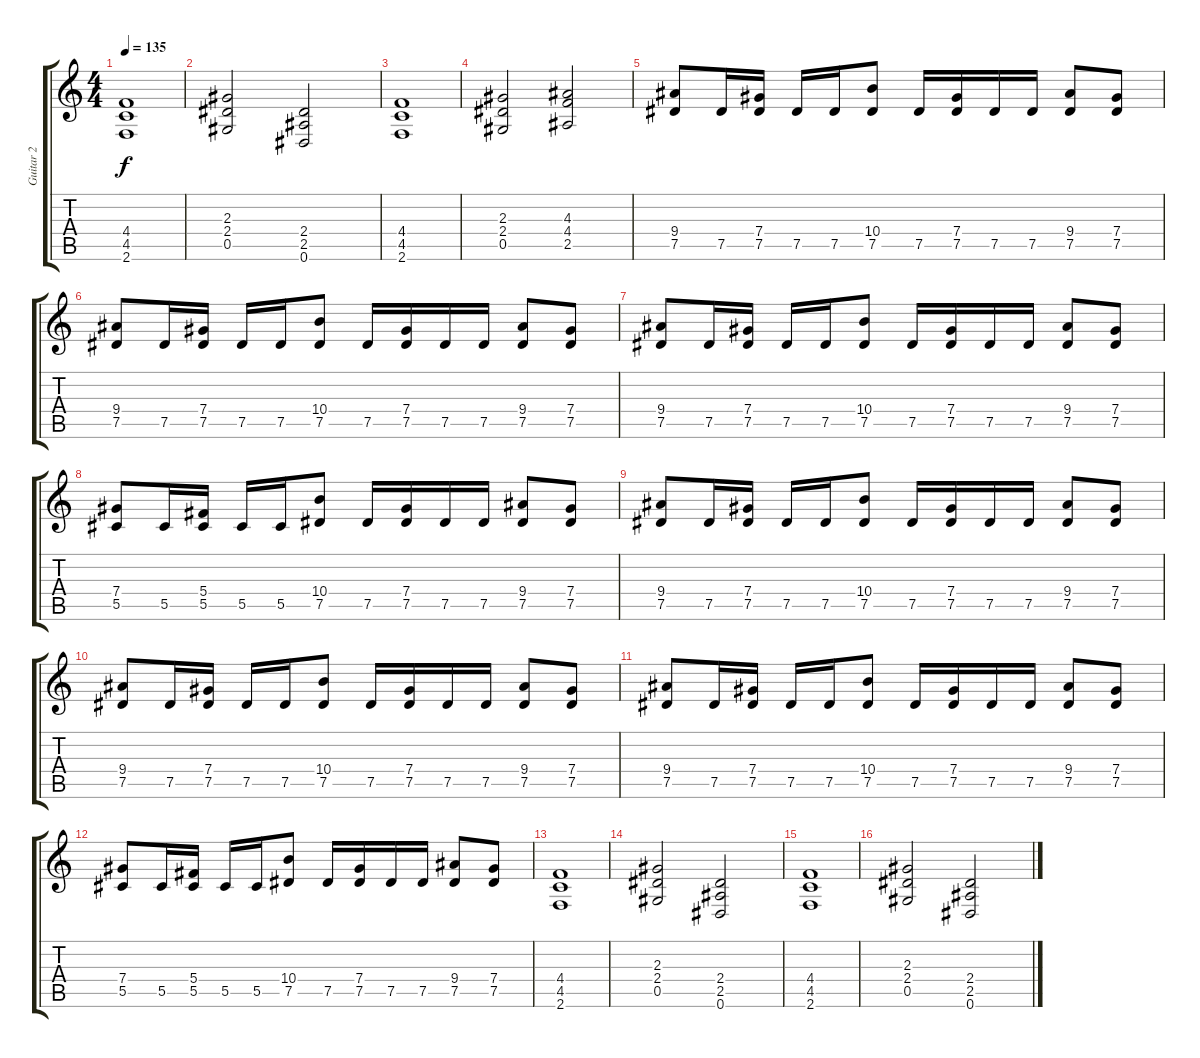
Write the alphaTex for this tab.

\track ("Guitar 2" "Guitar 2") {instrument overdrivenguitar}
\staff {score tabs}
\tuning (Eb4 Bb3 Gb3 Db3 Ab2 Eb2) {hide}
\ts (4 4)
\tempo 135
\clef g2
\ks c
(4.4 4.5 2.6).1{dy f} |
(2.3 2.4 0.5).2 (2.4 2.5 0.6).2 |
(4.4 4.5 2.6).1 |
(2.3 2.4 0.5).2 (4.3 4.4 2.5).2 |
(9.4 7.5).8 7.5.16 (7.4 7.5).16 7.5.16 7.5.16 (10.4 7.5).8 7.5.16 (7.4 7.5).16 7.5.16 7.5.16 (9.4 7.5).8 (7.4 7.5).8 |
(9.4 7.5).8 7.5.16 (7.4 7.5).16 7.5.16 7.5.16 (10.4 7.5).8 7.5.16 (7.4 7.5).16 7.5.16 7.5.16 (9.4 7.5).8 (7.4 7.5).8 |
(9.4 7.5).8 7.5.16 (7.4 7.5).16 7.5.16 7.5.16 (10.4 7.5).8 7.5.16 (7.4 7.5).16 7.5.16 7.5.16 (9.4 7.5).8 (7.4 7.5).8 |
(7.4 5.5).8 5.5.16 (5.4 5.5).16 5.5.16 5.5.16 (10.4 7.5).8 7.5.16 (7.4 7.5).16 7.5.16 7.5.16 (9.4 7.5).8 (7.4 7.5).8 |
(9.4 7.5).8 7.5.16 (7.4 7.5).16 7.5.16 7.5.16 (10.4 7.5).8 7.5.16 (7.4 7.5).16 7.5.16 7.5.16 (9.4 7.5).8 (7.4 7.5).8 |
(9.4 7.5).8 7.5.16 (7.4 7.5).16 7.5.16 7.5.16 (10.4 7.5).8 7.5.16 (7.4 7.5).16 7.5.16 7.5.16 (9.4 7.5).8 (7.4 7.5).8 |
(9.4 7.5).8 7.5.16 (7.4 7.5).16 7.5.16 7.5.16 (10.4 7.5).8 7.5.16 (7.4 7.5).16 7.5.16 7.5.16 (9.4 7.5).8 (7.4 7.5).8 |
(7.4 5.5).8 5.5.16 (5.4 5.5).16 5.5.16 5.5.16 (10.4 7.5).8 7.5.16 (7.4 7.5).16 7.5.16 7.5.16 (9.4 7.5).8 (7.4 7.5).8 |
(4.4 4.5 2.6).1 |
(2.3 2.4 0.5).2 (2.4 2.5 0.6).2 |
(4.4 4.5 2.6).1 |
(2.3 2.4 0.5).2 (2.4 2.5 0.6).2
